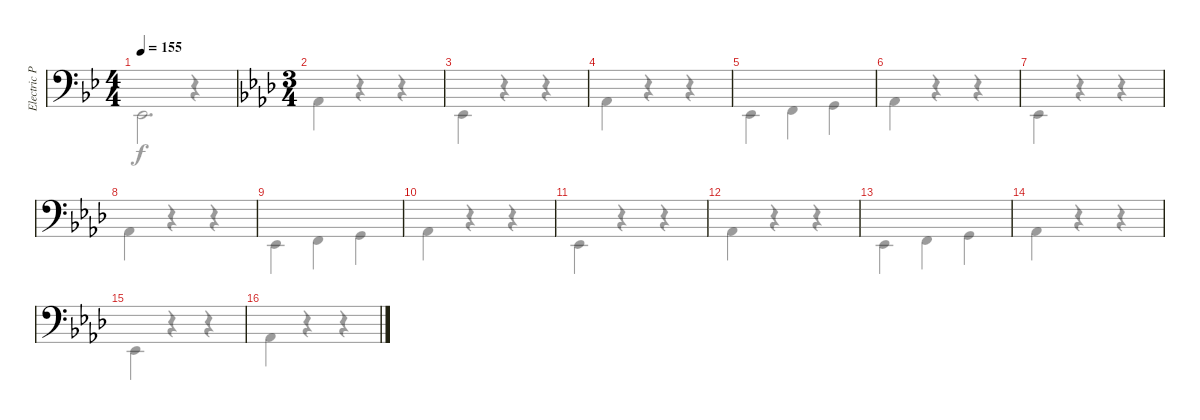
\track ("Electric Piano (Staff 2)" "Electric P") {instrument electricgrandpiano}
\staff {score}
\tuning (E4 B3 G3 D3 A2 E2 B1) {hide}
\voice
\ts (4 4)
\tempo 155
\clef f4
\ks bb
|
\ts (3 4)
\ks ab
|
|
|
|
|
|
|
|
|
|
|
|
|
|
\voice
\clef f4
\ks bb
4.7.2{d dy f} r.4 |
\ks ab
4.6.4 r.4 r.4 |
4.7.4 r.4 r.4 |
4.6.4 r.4 r.4 |
4.7.4 1.6.4 3.6.4 |
4.6.4 r.4 r.4 |
4.7.4 r.4 r.4 |
4.6.4 r.4 r.4 |
4.7.4 1.6.4 3.6.4 |
4.6.4 r.4 r.4 |
4.7.4 r.4 r.4 |
4.6.4 r.4 r.4 |
4.7.4 1.6.4 3.6.4 |
4.6.4 r.4 r.4 |
4.7.4 r.4 r.4 |
4.6.4 r.4 r.4
